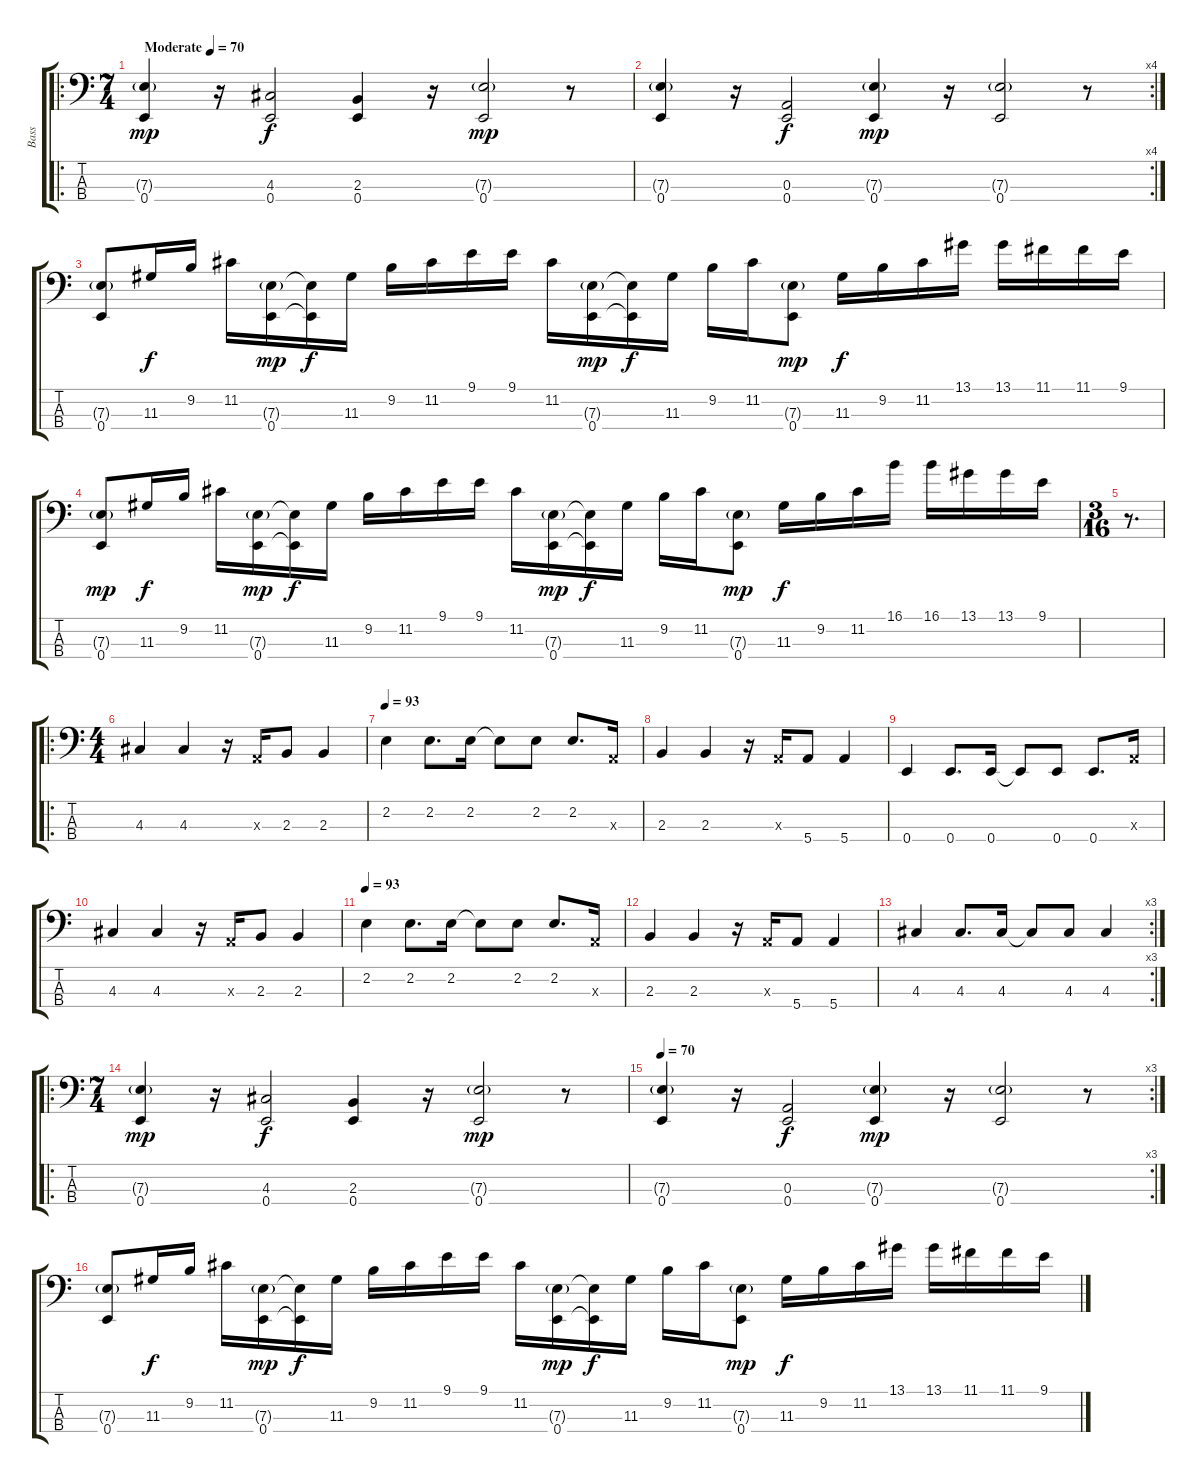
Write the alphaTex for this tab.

\track ("Bass" "Bass") {instrument electricbassfinger}
\staff {score tabs}
\tuning (G2 D2 A1 E1) {hide}
\ro
\ts (7 4)
\tempo (70 "Moderate")
\clef f4
\ks c
(7.3{g} 0.4).4{dy mp instrument electricbassfinger} r.16 (4.3 0.4).2{dy f} (2.3 0.4).4 r.16 (7.3{g} 0.4).2{dy mp} r.8 |
\rc 4
(7.3{g} 0.4).4 r.16 (0.3 0.4).2{dy f} (7.3{g} 0.4).4{dy mp} r.16 (7.3{g} 0.4).2 r.8 |
(7.3{g} 0.4).8 11.3.16{dy f} 9.2.16 11.2.16 (7.3{g} 0.4).16{dy mp} (7.3{t} 0.4{t}).16{dy f} 11.3.16 9.2.16 11.2.16 9.1.16 9.1.16 11.2.16 (7.3{g} 0.4).16{dy mp} (7.3{t} 0.4{t}).16{dy f} 11.3.16 9.2.16 11.2.16 (7.3{g} 0.4).8{dy mp} 11.3.16{dy f} 9.2.16 11.2.16 13.1.16 13.1.16 11.1.16 11.1.16 9.1.16 |
(7.3{g} 0.4).8{dy mp} 11.3.16{dy f} 9.2.16 11.2.16 (7.3{g} 0.4).16{dy mp} (7.3{t} 0.4{t}).16{dy f} 11.3.16 9.2.16 11.2.16 9.1.16 9.1.16 11.2.16 (7.3{g} 0.4).16{dy mp} (7.3{t} 0.4{t}).16{dy f} 11.3.16 9.2.16 11.2.16 (7.3{g} 0.4).8{dy mp} 11.3.16{dy f} 9.2.16 11.2.16 16.1.16 16.1.16 13.1.16 13.1.16 9.1.16 |
\ts (3 16)
r.8{d} |
\ro
\ts (4 4)
4.3.4 4.3.4 r.16 0.3{x}.16 2.3.8 2.3.4 |
\tempo 93
2.2.4 2.2.8{d} 2.2.16 2.2{t}.8 2.2.8 2.2.8{d} 0.3{x}.16 |
2.3.4 2.3.4 r.16 0.3{x}.16 5.4.8 5.4.4 |
0.4.4 0.4.8{d} 0.4.16 0.4{t}.8 0.4.8 0.4.8{d} 0.3{x}.16 |
4.3.4 4.3.4 r.16 0.3{x}.16 2.3.8 2.3.4 |
\tempo 93
2.2.4 2.2.8{d} 2.2.16 2.2{t}.8 2.2.8 2.2.8{d} 0.3{x}.16 |
2.3.4 2.3.4 r.16 0.3{x}.16 5.4.8 5.4.4 |
\rc 3
4.3.4 4.3.8{d} 4.3.16 4.3{t}.8 4.3.8 4.3.4 |
\ro
\ts (7 4)
(7.3{g} 0.4).4{dy mp} r.16 (4.3 0.4).2{dy f} (2.3 0.4).4 r.16 (7.3{g} 0.4).2{dy mp} r.8 |
\rc 3
\tempo 70
(7.3{g} 0.4).4 r.16 (0.3 0.4).2{dy f} (7.3{g} 0.4).4{dy mp} r.16 (7.3{g} 0.4).2 r.8 |
(7.3{g} 0.4).8 11.3.16{dy f} 9.2.16 11.2.16 (7.3{g} 0.4).16{dy mp} (7.3{t} 0.4{t}).16{dy f} 11.3.16 9.2.16 11.2.16 9.1.16 9.1.16 11.2.16 (7.3{g} 0.4).16{dy mp} (7.3{t} 0.4{t}).16{dy f} 11.3.16 9.2.16 11.2.16 (7.3{g} 0.4).8{dy mp} 11.3.16{dy f} 9.2.16 11.2.16 13.1.16 13.1.16 11.1.16 11.1.16 9.1.16
